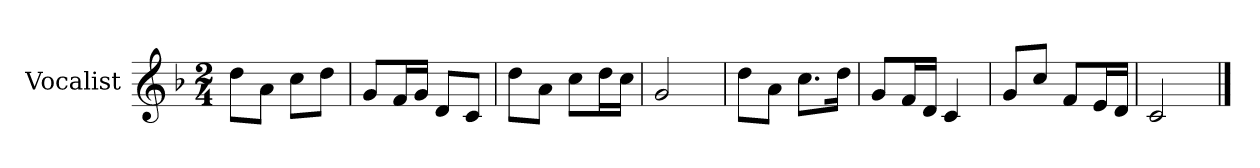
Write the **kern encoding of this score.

**kern
*part1
*staff1
*I"Vocalist
*k[b-]
*F:
*M2/4
=
8ddL
8aJ
8ccL
8ddJ
=1
8gL
16fL
16gJJ
8dL
8cJ
=2
8ddL
8aJ
8ccL
16ddL
16ccJJ
=3
2g
=4
8ddL
8aJ
8.ccL
16ddJk
=5
8gL
16fL
16dJJ
4c
=6
8gL
8ccJ
8fL
16eL
16dJJ
=7
2c
==
*-
